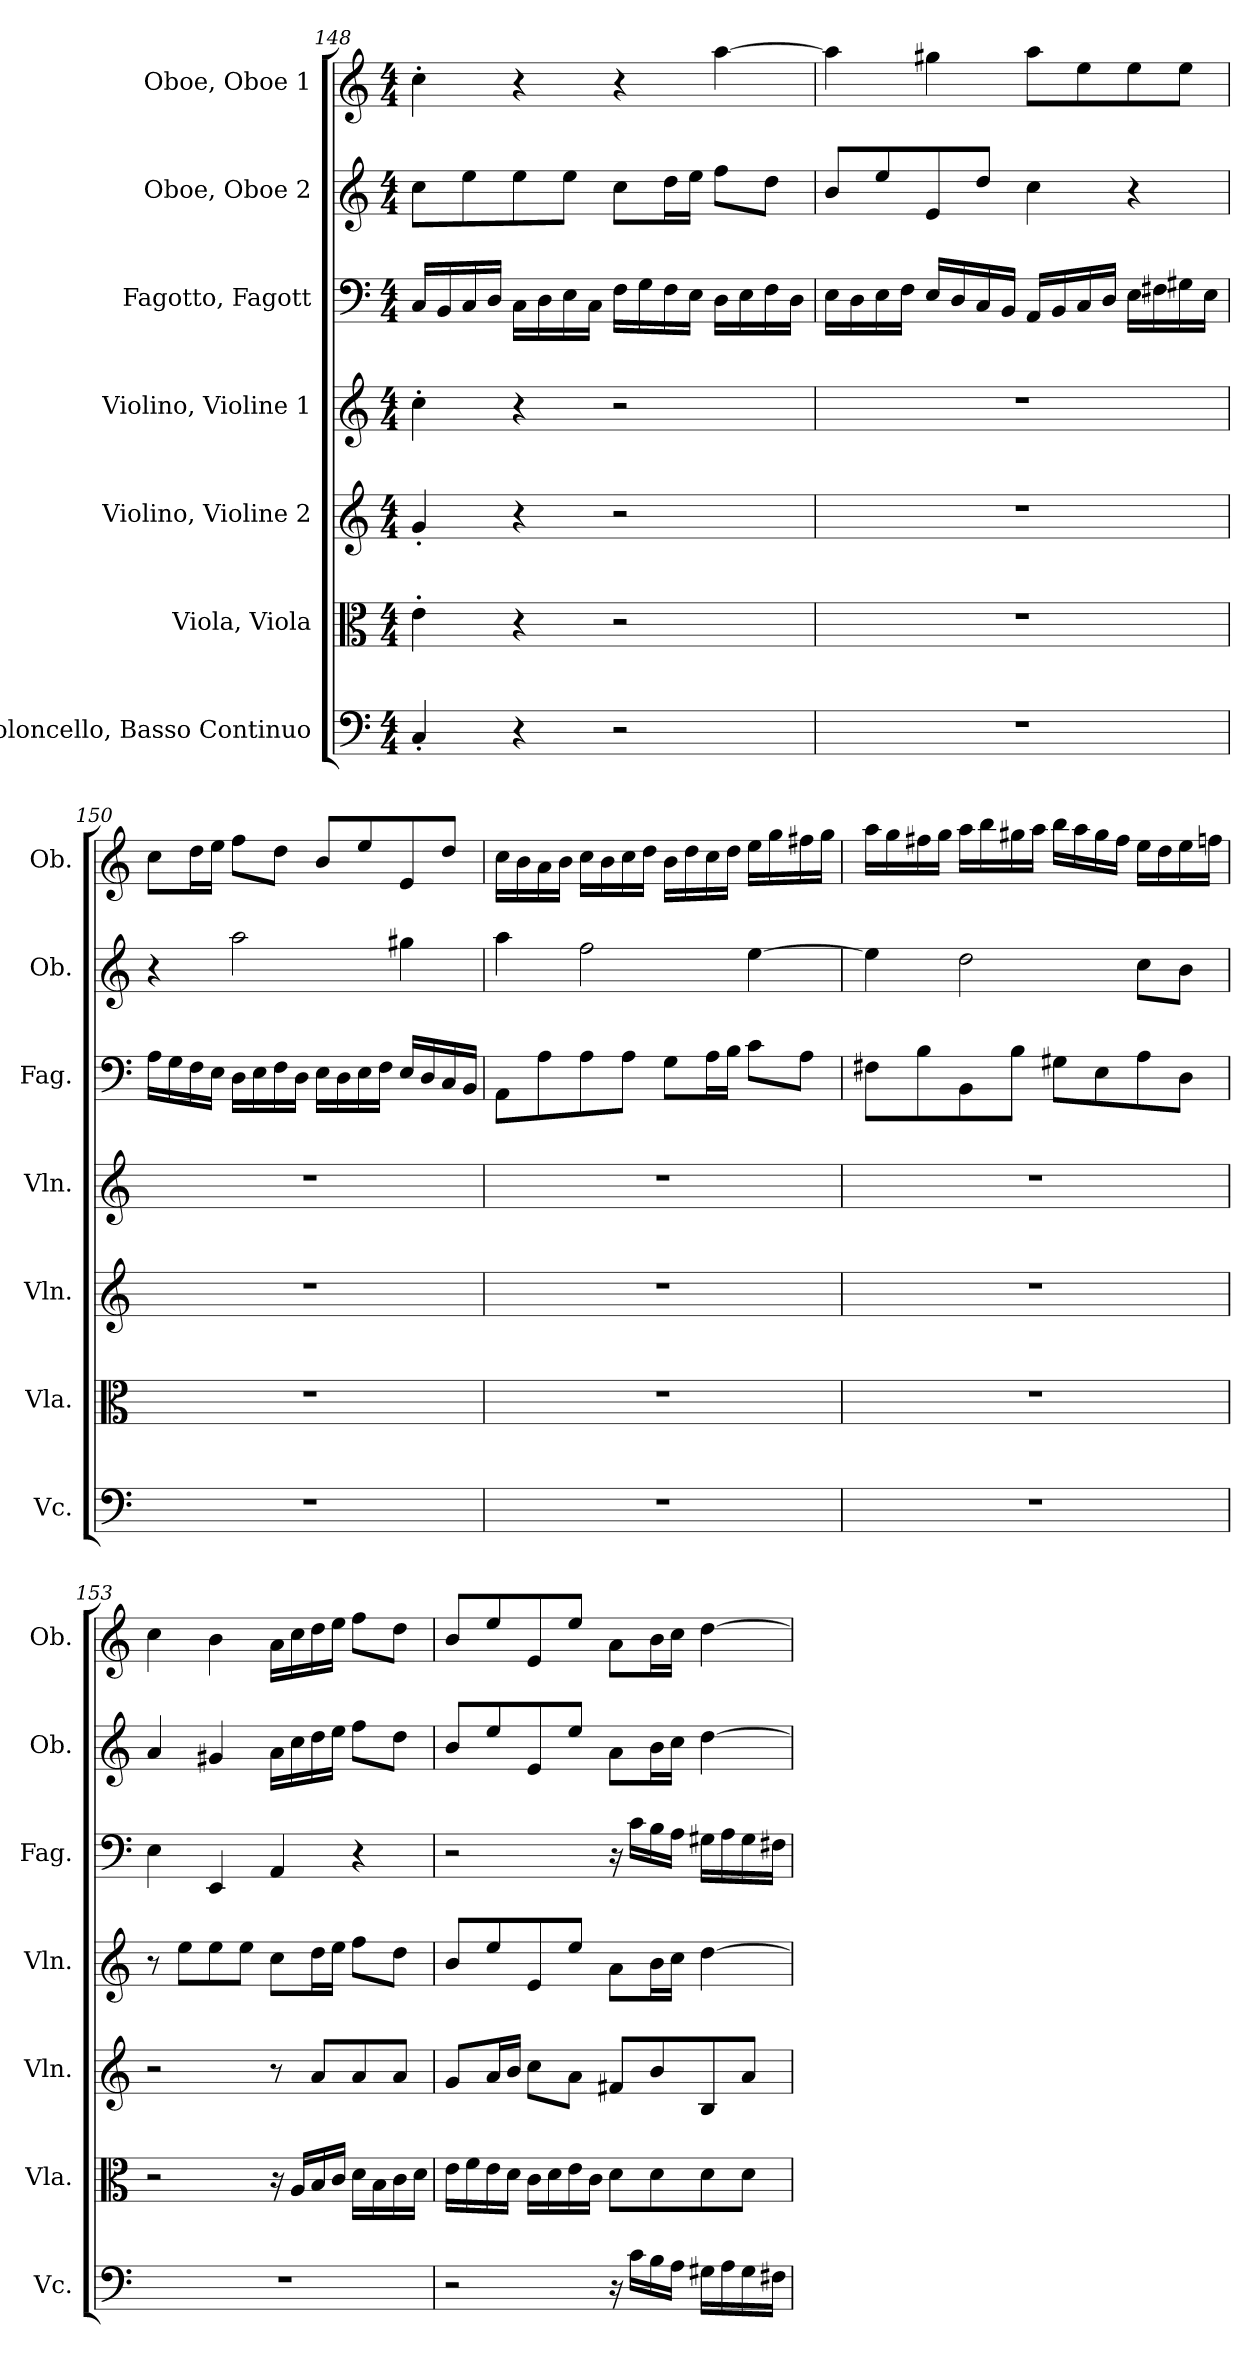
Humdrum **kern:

**kern	**kern	**kern	**kern	**kern	**kern	**kern
*part7	*part6	*part5	*part4	*part3	*part2	*part1
*staff7	*staff6	*staff5	*staff4	*staff3	*staff2	*staff1
*I"Violoncello, Basso Continuo	*I"Viola, Viola	*I"Violino, Violine 2	*I"Violino, Violine 1	*I"Fagotto, Fagott	*I"Oboe, Oboe 2	*I"Oboe, Oboe 1
*I'Vc.	*I'Vla.	*I'Vln.	*I'Vln.	*I'Fag.	*I'Ob.	*I'Ob.
!!LO:PB:g=z
*clefF4	*clefC3	*clefG2	*clefG2	*clefF4	*clefG2	*clefG2
*k[]	*k[]	*k[]	*k[]	*k[]	*k[]	*k[]
*M4/4	*M4/4	*M4/4	*M4/4	*M4/4	*M4/4	*M4/4
=148	=148	=148	=148	=148	=148	=148
4C'/	4e'\	4g'/	4cc'\	16C/LL	8cc\L	4cc'\
.	.	.	.	16BB/	.	.
.	.	.	.	16C/	8ee\	.
.	.	.	.	16D/JJ	.	.
4r	4r	4r	4r	16C\LL	8ee\	4r
.	.	.	.	16D\	.	.
.	.	.	.	16E\	8ee\J	.
.	.	.	.	16C\JJ	.	.
2r	2r	2r	2r	16F\LL	8cc\L	4r
.	.	.	.	16G\	.	.
.	.	.	.	16F\	16dd\L	.
.	.	.	.	16E\JJ	16ee\JJ	.
.	.	.	.	16D\LL	8ff\L	[4aa\
.	.	.	.	16E\	.	.
.	.	.	.	16F\	8dd\J	.
.	.	.	.	16D\JJ	.	.
=149	=149	=149	=149	=149	=149	=149
1r	1r	1r	1r	16E\LL	8b/L	4aa\]
.	.	.	.	16D\	.	.
.	.	.	.	16E\	8ee/	.
.	.	.	.	16F\JJ	.	.
.	.	.	.	16E/LL	8e/	4gg#X\
.	.	.	.	16D/	.	.
.	.	.	.	16C/	8dd/J	.
.	.	.	.	16BB/JJ	.	.
.	.	.	.	16AA/LL	4cc\	8aa\L
.	.	.	.	16BB/	.	.
.	.	.	.	16C/	.	8ee\
.	.	.	.	16D/JJ	.	.
.	.	.	.	16E\LL	4r	8ee\
.	.	.	.	16F#X\	.	.
.	.	.	.	16G#X\	.	8ee\J
.	.	.	.	16E\JJ	.	.
!!LO:PB:g=z
=150	=150	=150	=150	=150	=150	=150
1r	1r	1r	1r	16A\LL	4r	8cc\L
.	.	.	.	16G\	.	.
.	.	.	.	16F\	.	16dd\L
.	.	.	.	16E\JJ	.	16ee\JJ
.	.	.	.	16D\LL	2aa\	8ff\L
.	.	.	.	16E\	.	.
.	.	.	.	16F\	.	8dd\J
.	.	.	.	16D\JJ	.	.
.	.	.	.	16E\LL	.	8b/L
.	.	.	.	16D\	.	.
.	.	.	.	16E\	.	8ee/
.	.	.	.	16F\JJ	.	.
.	.	.	.	16E/LL	4gg#X\	8e/
.	.	.	.	16D/	.	.
.	.	.	.	16C/	.	8dd/J
.	.	.	.	16BB/JJ	.	.
=151	=151	=151	=151	=151	=151	=151
1r	1r	1r	1r	8AA\L	4aa\	16cc\LL
.	.	.	.	.	.	16b\
.	.	.	.	8A\	.	16a\
.	.	.	.	.	.	16b\JJ
.	.	.	.	8A\	2ff\	16cc\LL
.	.	.	.	.	.	16b\
.	.	.	.	8A\J	.	16cc\
.	.	.	.	.	.	16dd\JJ
.	.	.	.	8G\L	.	16b\LL
.	.	.	.	.	.	16dd\
.	.	.	.	16A\L	.	16cc\
.	.	.	.	16B\JJ	.	16dd\JJ
.	.	.	.	8c\L	[4ee\	16ee\LL
.	.	.	.	.	.	16gg\
.	.	.	.	8A\J	.	16ff#X\
.	.	.	.	.	.	16gg\JJ
!!LO:PB:g=z
=152	=152	=152	=152	=152	=152	=152
1r	1r	1r	1r	8F#X\L	4ee\]	16aa\LL
.	.	.	.	.	.	16gg\
.	.	.	.	8B\	.	16ff#X\
.	.	.	.	.	.	16gg\JJ
.	.	.	.	8BB\	2dd\	16aa\LL
.	.	.	.	.	.	16bb\
.	.	.	.	8B\J	.	16gg#X\
.	.	.	.	.	.	16aa\JJ
.	.	.	.	8G#X\L	.	16bb\LL
.	.	.	.	.	.	16aa\
.	.	.	.	8E\	.	16gg#\
.	.	.	.	.	.	16ff#\JJ
.	.	.	.	8A\	8cc\L	16ee\LL
.	.	.	.	.	.	16dd\
.	.	.	.	8D\J	8b\J	16ee\
.	.	.	.	.	.	16ffn\JJ
=153	=153	=153	=153	=153	=153	=153
1r	2r	2r	8r	4E\	4a/	4cc\
.	.	.	8ee\L	.	.	.
.	.	.	8ee\	4EE/	4g#X/	4b\
.	.	.	8ee\J	.	.	.
.	16r	8r	8cc\L	4AA/	16a\LL	16a\LL
.	16A/LL	.	.	.	16cc\	16cc\
.	16B/	8a/L	16dd\L	.	16dd\	16dd\
.	16c/JJ	.	16ee\JJ	.	16ee\JJ	16ee\JJ
.	16d\LL	8a/	8ff\L	4r	8ff\L	8ff\L
.	16B\	.	.	.	.	.
.	16c\	8a/J	8dd\J	.	8dd\J	8dd\J
.	16d\JJ	.	.	.	.	.
!!LO:PB:g=z
=154	=154	=154	=154	=154	=154	=154
2r	16e\LL	8g/L	8b/L	2r	8b/L	8b/L
.	16f\	.	.	.	.	.
.	16e\	16a/L	8ee/	.	8ee/	8ee/
.	16d\JJ	16b/JJ	.	.	.	.
.	16c\LL	8cc\L	8e/	.	8e/	8e/
.	16d\	.	.	.	.	.
.	16e\	8a\J	8ee/J	.	8ee/J	8ee/J
.	16c\JJ	.	.	.	.	.
16r	8d\L	8f#X/L	8a\L	16r	8a\L	8a\L
16c\LL	.	.	.	16c\LL	.	.
16B\	8d\	8b/	16b\L	16B\	16b\L	16b\L
16A\JJ	.	.	16cc\JJ	16A\JJ	16cc\JJ	16cc\JJ
16G#X\LL	8d\	8B/	[4dd\	16G#X\LL	[4dd\	[4dd\
16A\	.	.	.	16A\	.	.
16G#\	8d\J	8a/J	.	16G#\	.	.
16F#X\JJ	.	.	.	16F#X\JJ	.	.
=	=	=	=	=	=	=
*-	*-	*-	*-	*-	*-	*-
